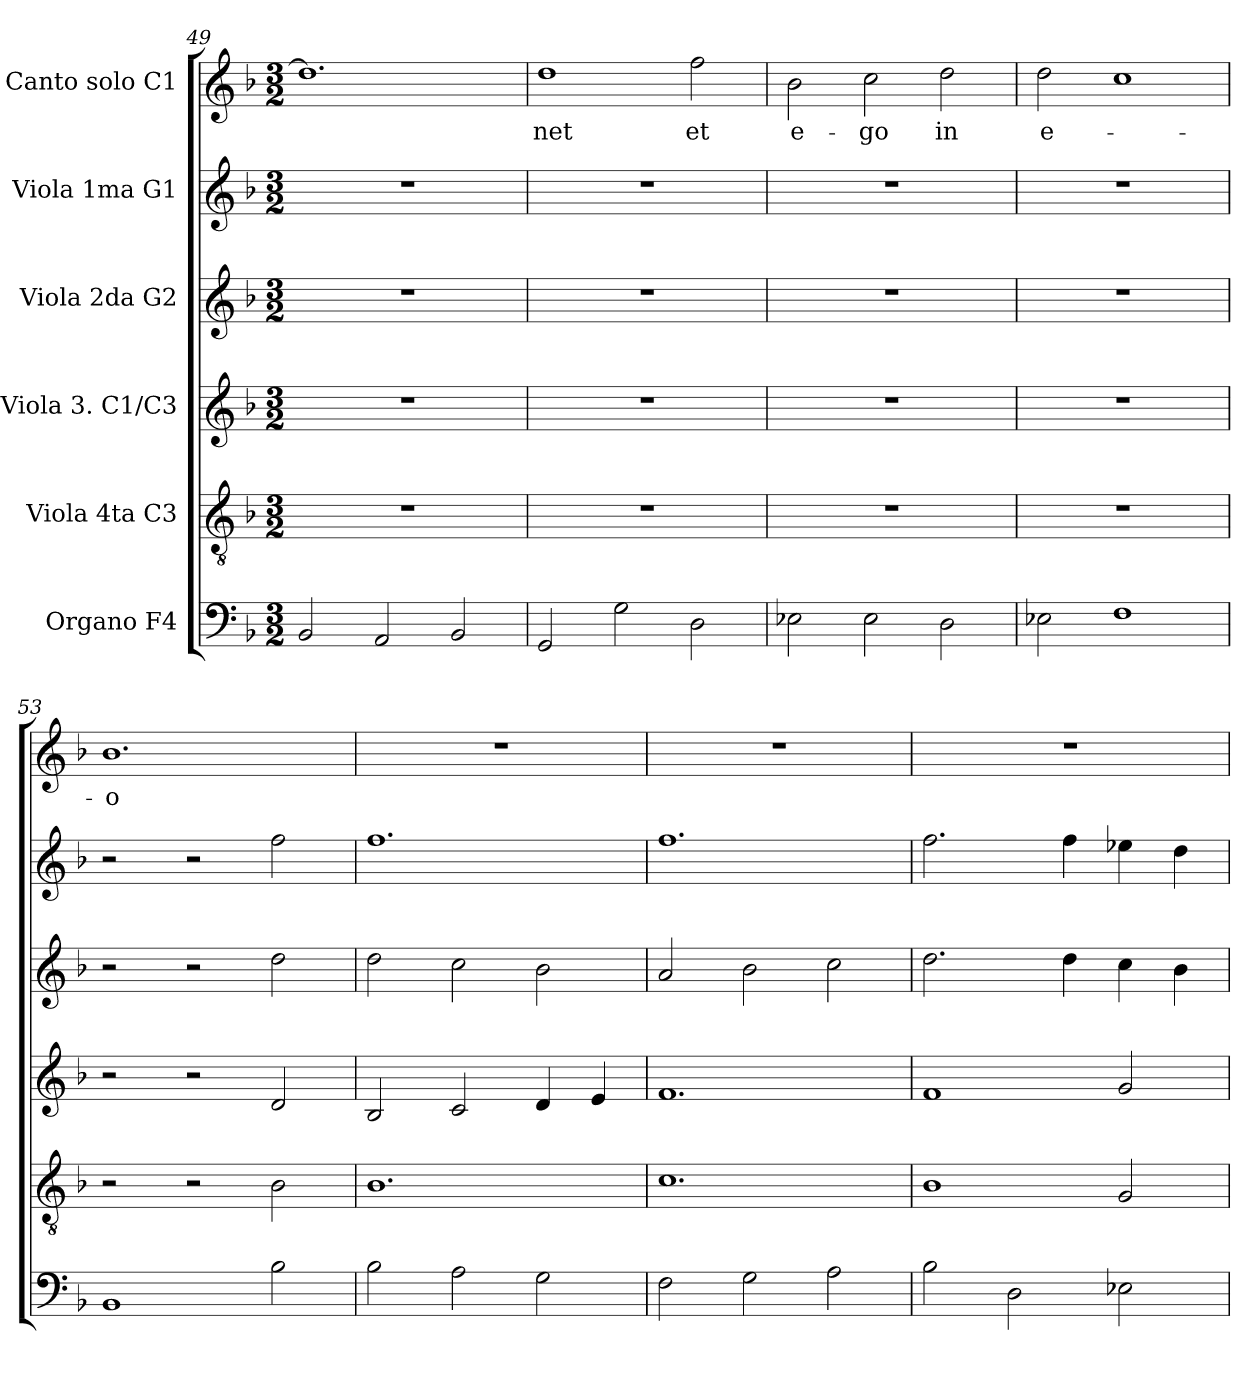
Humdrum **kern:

**kern	**kern	**kern	**kern	**kern	**kern	**text
*part6	*part5	*part4	*part3	*part2	*part1	*part1
*staff6	*staff5	*staff4	*staff3	*staff2	*staff1	*staff1
*I"Organo F4	*I"Viola 4ta C3	*I"Viola 3. C1/C3	*I"Viola 2da G2	*I"Viola 1ma G1	*I"Canto solo C1	*
*clefF4	*clefGv2	*clefG2	*clefG2	*clefG2	*clefG2	*
*k[b-]	*k[b-]	*k[b-]	*k[b-]	*k[b-]	*k[b-]	*
*d:	*d:	*d:	*d:	*d:	*d:	*
*M3/2	*M3/2	*M3/2	*M3/2	*M3/2	*M3/2	*
=49	=49	=49	=49	=49	=49	=49
2BB-/	1.r	1.r	1.r	1.r	1.dd]	.
2AA/	.	.	.	.	.	.
2BB-/	.	.	.	.	.	.
=50	=50	=50	=50	=50	=50	=50
!	!	!	!	!	!	!LO:LY:b
2GG/	1.r	1.r	1.r	1.r	1dd	-net
2G\	.	.	.	.	.	.
!	!	!	!	!	!	!LO:LY:b
2D\	.	.	.	.	2ff\	et
!!LO:LB:g=z
=51	=51	=51	=51	=51	=51	=51
!	!	!	!	!	!	!LO:LY:b
2E-X\	1.r	1.r	1.r	1.r	2b-\	e-
!	!	!	!	!	!	!LO:LY:b
2E-\	.	.	.	.	2cc\	-go
!	!	!	!	!	!	!LO:LY:b
2D\	.	.	.	.	2dd\	in
=52	=52	=52	=52	=52	=52	=52
!	!	!	!	!	!	!LO:LY:b
2E-X\	1.r	1.r	1.r	1.r	2dd\	e-
1F	.	.	.	.	1cc	.
=53	=53	=53	=53	=53	=53	=53
!	!	!	!	!	!	!LO:LY:b
1BB-	2r	2r	2r	2r	1.b-	-o
.	2r	2r	2r	2r	.	.
2B-\	2B-\	2d/	2dd\	2ff\	.	.
=54	=54	=54	=54	=54	=54	=54
2B-\	1.B-	2B-/	2dd\	1.ff	1.r	.
2A\	.	2c/	2cc\	.	.	.
2G\	.	4d/	2b-\	.	.	.
.	.	4e/	.	.	.	.
=55	=55	=55	=55	=55	=55	=55
2F\	1.c	1.f	2a/	1.ff	1.r	.
2G\	.	.	2b-\	.	.	.
2A\	.	.	2cc\	.	.	.
=56	=56	=56	=56	=56	=56	=56
2B-\	1B-	1f	2.dd\	2.ff\	1.r	.
2D\	.	.	.	.	.	.
.	.	.	4dd\	4ff\	.	.
2E-X\	2G/	2g/	4cc\	4ee-X\	.	.
.	.	.	4b-\	4dd\	.	.
=	=	=	=	=	=	=
*-	*-	*-	*-	*-	*-	*-
